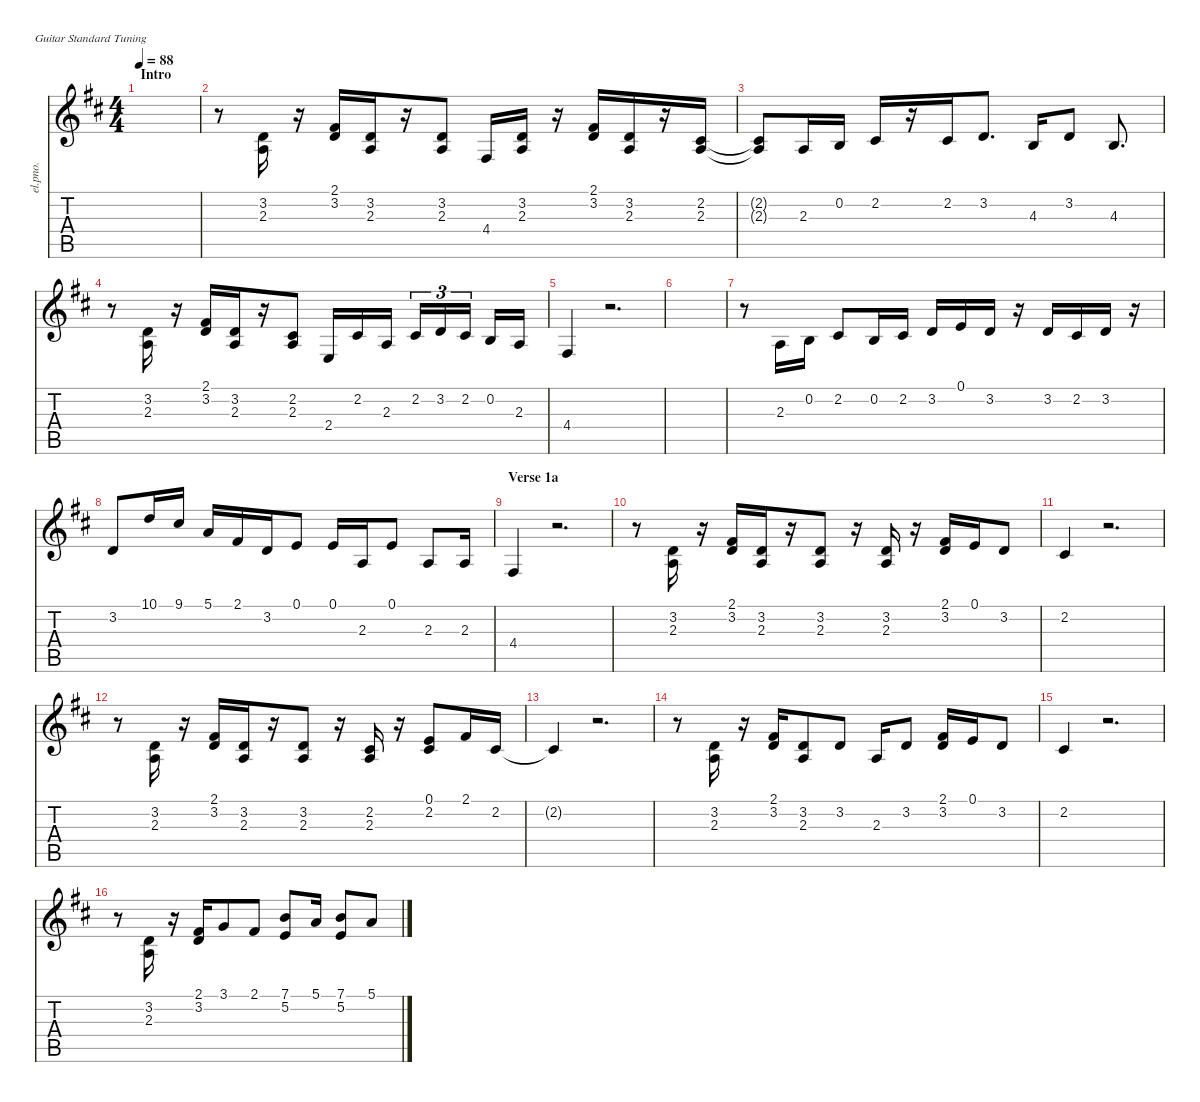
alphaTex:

\defaultSystemsLayout 4
\hideDynamics
\bracketExtendMode nobrackets
\otherSystemsTrackNameOrientation horizontal
\track ("E-Piano Solo" "el.pno.") {instrument electricpiano1}
\staff {score tabs}
\tuning (E4 B3 G3 D3 A2 E2)
\ts (4 4)
\section ("" "Intro")
\tempo 88
\clef g2
\ks d
|
r.8{beam Down} (2.3{acc forcenatural} 3.2{acc forcenatural}).16{beam Up} r.16{beam Up} (3.2{acc forcenatural} 2.1{acc #}).16{beam Up} (3.2{acc forcenatural} 2.3{acc forcenatural}).16{beam Up} r.16{beam Up} (3.2{acc forcenatural} 2.3{acc forcenatural}).8{beam Up} 4.4{acc #}.16{beam Up} (3.2{acc forcenatural} 2.3{acc forcenatural}).16{beam Up} r.16{beam Up} (3.2{acc forcenatural} 2.1{acc #}).16{beam Up} (3.2{acc forcenatural} 2.3{acc forcenatural}).16{beam Up} r.16{beam Up} (2.2{acc #} 2.3{acc forcenatural}).16{beam Up} |
(2.2{t acc #} 2.3{t acc forcenatural}).8{beam Up} 2.3{acc forcenatural}.16{beam Up} 0.2{acc forcenatural}.16{beam Up} 2.2{acc #}.16{beam Up} r.16{beam Up} 2.2{acc #}.16{beam Up} 3.2{acc forcenatural}.8{d beam Up} 4.3{acc forcenatural}.16{beam Up} 3.2{acc forcenatural}.8{beam Up} 4.3{acc forcenatural}.8{d beam Up} |
r.8{beam Down} (3.2{acc forcenatural} 2.3{acc forcenatural}).16{beam Up} r.16{beam Up} (3.2{acc forcenatural} 2.1{acc #}).16{beam Up} (3.2{acc forcenatural} 2.3{acc forcenatural}).16{beam Up} r.16{beam Up} (2.2{acc #} 2.3{acc forcenatural}).8{beam Up} 2.4{acc forcenatural}.16{beam Up} 2.2{acc #}.16{beam Up} 2.3{acc forcenatural}.16{beam Up} 2.2{acc #}.16{tu (3 2) beam Up} 3.2{acc forcenatural}.16{tu (3 2) beam Up} 2.2{acc #}.16{tu (3 2) beam Up} 0.2{acc forcenatural}.16{beam Up} 2.3{acc forcenatural}.16{beam Up} |
4.4{acc #}.4{beam Up} r.2{d beam Up} |
|
r.8{beam Down} 2.3{acc forcenatural}.16{beam Up} 0.2{acc forcenatural}.16{beam Up} 2.2{acc #}.8{beam Up} 0.2{acc forcenatural}.16{beam Up} 2.2{acc #}.16{beam Up} 3.2{acc forcenatural}.16{beam Up} 0.1{acc forcenatural}.16{beam Up} 3.2{acc forcenatural}.16{beam Up} r.16{beam Up} 3.2{acc forcenatural}.16{beam Up} 2.2{acc #}.16{beam Up} 3.2{acc forcenatural}.16{beam Up} r.16{beam Up} |
3.2{acc forcenatural}.8{beam Up} 10.1{acc forcenatural}.16{beam Up} 9.1{acc #}.16{beam Up} 5.1{acc forcenatural}.16{beam Up} 2.1{acc #}.16{beam Up} 3.2{acc forcenatural}.16{beam Up} 0.1{acc forcenatural}.8{beam Up} 0.1{acc forcenatural}.16{beam Up} 2.3{acc forcenatural}.16{beam Up} 0.1{acc forcenatural}.8{beam Up} 2.3{acc forcenatural}.8{beam Up} 2.3{acc forcenatural}.16{beam Up} |
\section ("" "Verse 1a")
4.4{acc #}.4{beam Up} r.2{d beam Up} |
r.8{beam Down} (3.2{acc forcenatural} 2.3{acc forcenatural}).16{beam Up} r.16{beam Up} (2.1{acc #} 3.2{acc forcenatural}).16{beam Up} (2.3{acc forcenatural} 3.2{acc forcenatural}).16{beam Up} r.16{beam Up} (3.2{acc forcenatural} 2.3{acc forcenatural}).8{beam Up} r.16{beam Up} (3.2{acc forcenatural} 2.3{acc forcenatural}).16{beam Up} r.16{beam Up} (2.1{acc #} 3.2{acc forcenatural}).16{beam Up} 0.1{acc forcenatural}.16{beam Up} 3.2{acc forcenatural}.8{beam Up} |
2.2{acc #}.4{beam Up} r.2{d beam Up} |
r.8{beam Down} (3.2{acc forcenatural} 2.3{acc forcenatural}).16{beam Up} r.16{beam Up} (2.1{acc #} 3.2{acc forcenatural}).16{beam Up} (3.2{acc forcenatural} 2.3{acc forcenatural}).16{beam Up} r.16{beam Up} (3.2{acc forcenatural} 2.3{acc forcenatural}).8{beam Up} r.16{beam Up} (2.2{acc #} 2.3{acc forcenatural}).16{beam Up} r.16{beam Up} (0.1{acc forcenatural} 2.2{acc #}).8{beam Up} 2.1{acc #}.16{beam Up} 2.2{acc #}.16{beam Up} |
2.2{t acc #}.4{beam Up} r.2{d beam Up} |
r.8{beam Down} (3.2{acc forcenatural} 2.3{acc forcenatural}).16{beam Up} r.16{beam Up} (2.1{acc #} 3.2{acc forcenatural}).16{beam Up} (2.3{acc forcenatural} 3.2{acc forcenatural}).8{beam Up} 3.2{acc forcenatural}.8{beam Up} 2.3{acc forcenatural}.16{beam Up} 3.2{acc forcenatural}.8{beam Up} (2.1{acc #} 3.2{acc forcenatural}).16{beam Up} 0.1{acc forcenatural}.16{beam Up} 3.2{acc forcenatural}.8{beam Up} |
2.2{acc #}.4{beam Up} r.2{d beam Up} |
r.8{beam Down} (3.2{acc forcenatural} 2.3{acc forcenatural}).16{beam Up} r.16{beam Up} (2.1{acc #} 3.2{acc forcenatural}).16{beam Up} 3.1{acc forcenatural}.8{beam Up} 2.1{acc #}.8{beam Up} (7.1{acc forcenatural} 5.2{acc forcenatural}).8{beam Up} 5.1{acc forcenatural}.16{beam Up} (7.1{acc forcenatural} 5.2{acc forcenatural}).8{beam Up} 5.1{acc forcenatural}.8{beam Up}
